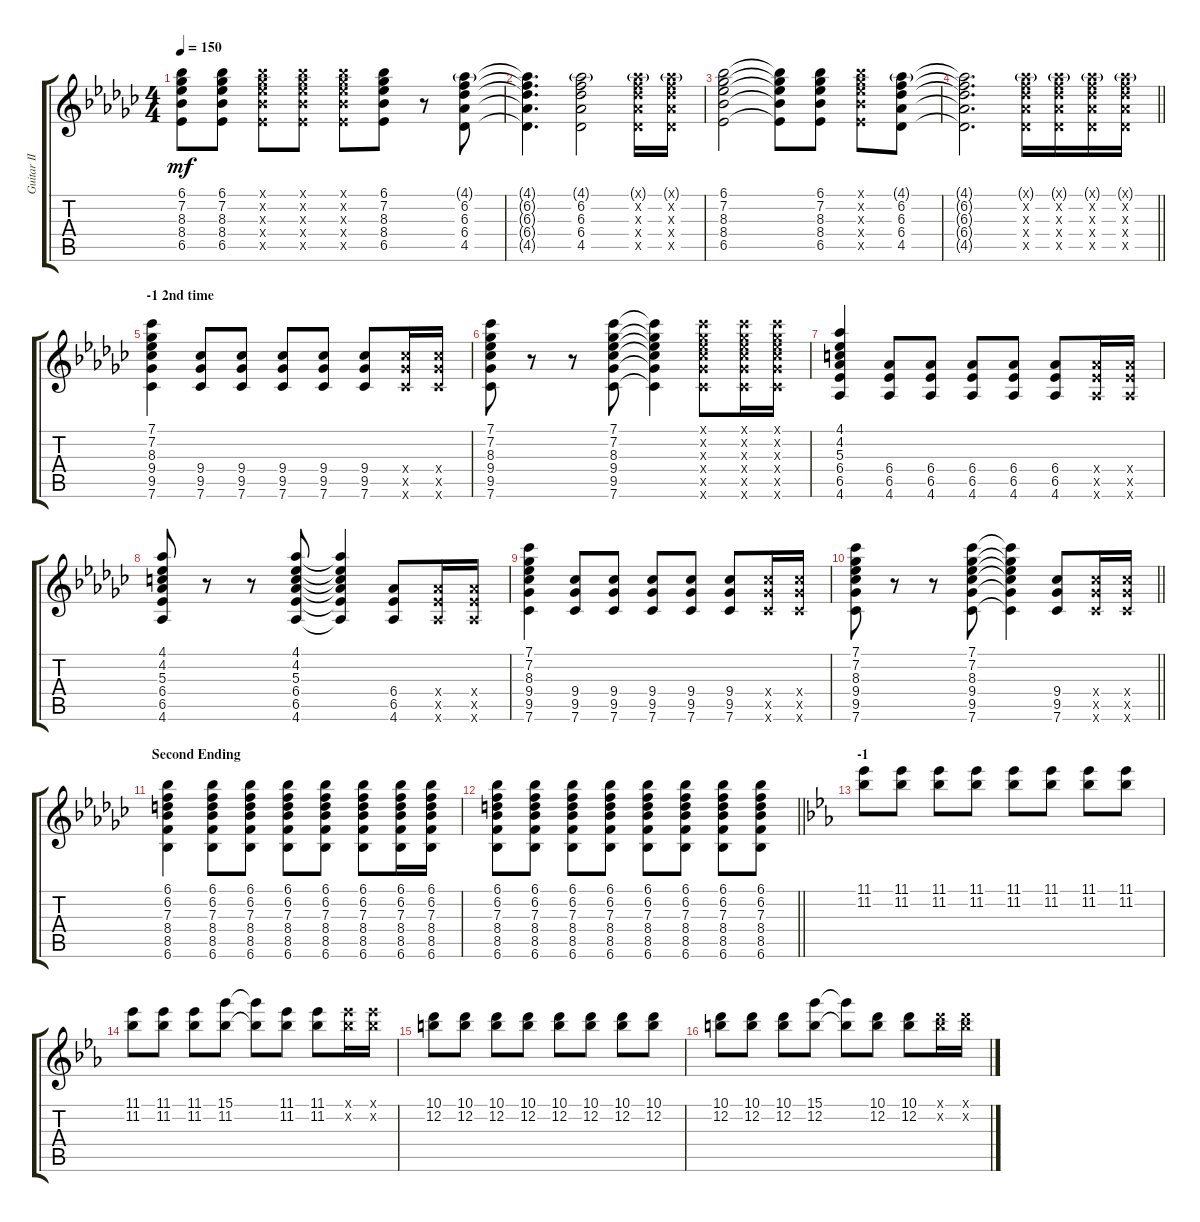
\track ("Guitar II" "Guitar II") {instrument distortionguitar}
\staff {score tabs}
\tuning (E4 B3 G3 D3 A2 E2) {hide}
\ts (4 4)
\tempo 150
\clef g2
\ks ebminor
(6.1 7.2 8.3 8.4 6.5).8{dy mf} (6.1 7.2 8.3 8.4 6.5).8 (6.1{x} 7.2{x} 8.3{x} 8.4{x} 6.5{x}).8 (6.1{x} 7.2{x} 8.3{x} 8.4{x} 6.5{x}).8 (6.1{x} 7.2{x} 8.3{x} 8.4{x} 6.5{x}).8 (6.1 7.2 8.3 8.4 6.5).8 r.8 (4.1{g} 6.2 6.3 6.4 4.5).8 |
(4.1{t} 6.2{t} 6.3{t} 6.4{t} 4.5{t}).4{d} (4.1{g} 6.2 6.3 6.4 4.5).2 (4.1{g x} 6.2{x} 6.3{x} 6.4{x} 4.5{x}).16 (4.1{g x} 6.2{x} 6.3{x} 6.4{x} 4.5{x}).16 |
(6.1 7.2 8.3 8.4 6.5).2 (6.1{t} 7.2{t} 8.3{t} 8.4{t} 6.5{t}).8 (6.1 7.2 8.3 8.4 6.5).8 (6.1{x} 7.2{x} 8.3{x} 8.4{x} 6.5{x}).8 (4.1{g} 6.2 6.3 6.4 4.5).8 |
\barLineRight lightlight
(4.1{t} 6.2{t} 6.3{t} 6.4{t} 4.5{t}).2{d} (4.1{g x} 6.2{x} 6.3{x} 6.4{x} 4.5{x}).16 (4.1{g x} 6.2{x} 6.3{x} 6.4{x} 4.5{x}).16 (4.1{g x} 6.2{x} 6.3{x} 6.4{x} 4.5{x}).16 (4.1{g x} 6.2{x} 6.3{x} 6.4{x} 4.5{x}).16 |
\section ("" "-1 2nd time")
(7.1 7.2 8.3 9.4 9.5 7.6).4 (9.4 9.5 7.6).8 (9.4 9.5 7.6).8 (9.4 9.5 7.6).8 (9.4 9.5 7.6).8 (9.4 9.5 7.6).8 (9.4{x} 9.5{x} 7.6{x}).16 (9.4{x} 9.5{x} 7.6{x}).16 |
(7.1 7.2 8.3 9.4 9.5 7.6).8 r.8 r.8 (7.1 7.2 8.3 9.4 9.5 7.6).8 (7.1{t} 7.2{t} 8.3{t} 9.4{t} 9.5{t} 7.6{t}).4 (7.1{x} 7.2{x} 8.3{x} 9.4{x} 9.5{x} 7.6{x}).8 (7.1{x} 7.2{x} 8.3{x} 9.4{x} 9.5{x} 7.6{x}).16 (7.1{x} 7.2{x} 8.3{x} 9.4{x} 9.5{x} 7.6{x}).16 |
(4.1 4.2 5.3 6.4 6.5 4.6).4 (6.4 6.5 4.6).8 (6.4 6.5 4.6).8 (6.4 6.5 4.6).8 (6.4 6.5 4.6).8 (6.4 6.5 4.6).8 (6.4{x} 6.5{x} 4.6{x}).16 (6.4{x} 6.5{x} 4.6{x}).16 |
(4.1 4.2 5.3 6.4 6.5 4.6).8 r.8 r.8 (4.1 4.2 5.3 6.4 6.5 4.6).8 (4.1{t} 4.2{t} 5.3{t} 6.4{t} 6.5{t} 4.6{t}).4 (6.4 6.5 4.6).8 (6.4{x} 6.5{x} 4.6{x}).16 (6.4{x} 6.5{x} 4.6{x}).16 |
(7.1 7.2 8.3 9.4 9.5 7.6).4 (9.4 9.5 7.6).8 (9.4 9.5 7.6).8 (9.4 9.5 7.6).8 (9.4 9.5 7.6).8 (9.4 9.5 7.6).8 (9.4{x} 9.5{x} 7.6{x}).16 (9.4{x} 9.5{x} 7.6{x}).16 |
\barLineRight lightlight
(7.1 7.2 8.3 9.4 9.5 7.6).8 r.8 r.8 (7.1 7.2 8.3 9.4 9.5 7.6).8 (7.1{t} 7.2{t} 8.3{t} 9.4{t} 9.5{t} 7.6{t}).4 (9.4 9.5 7.6).8 (9.4{x} 9.5{x} 7.6{x}).16 (9.4{x} 9.5{x} 7.6{x}).16 |
\section ("" "Second Ending")
(6.1 6.2 7.3 8.4 8.5 6.6).4 (6.1 6.2 7.3 8.4 8.5 6.6).8 (6.1 6.2 7.3 8.4 8.5 6.6).8 (6.1 6.2 7.3 8.4 8.5 6.6).8 (6.1 6.2 7.3 8.4 8.5 6.6).8 (6.1 6.2 7.3 8.4 8.5 6.6).8 (6.1 6.2 7.3 8.4 8.5 6.6).16 (6.1 6.2 7.3 8.4 8.5 6.6).16 |
\barLineRight lightlight
(6.1 6.2 7.3 8.4 8.5 6.6).8 (6.1 6.2 7.3 8.4 8.5 6.6).8 (6.1 6.2 7.3 8.4 8.5 6.6).8 (6.1 6.2 7.3 8.4 8.5 6.6).8 (6.1 6.2 7.3 8.4 8.5 6.6).8 (6.1 6.2 7.3 8.4 8.5 6.6).8 (6.1 6.2 7.3 8.4 8.5 6.6).8 (6.1 6.2 7.3 8.4 8.5 6.6).8 |
\section ("" "-1")
\ks eb
(11.1 11.2).8 (11.1 11.2).8 (11.1 11.2).8 (11.1 11.2).8 (11.1 11.2).8 (11.1 11.2).8 (11.1 11.2).8 (11.1 11.2).8 |
(11.1 11.2).8 (11.1 11.2).8 (11.1 11.2).8 (15.1 11.2).8 (15.1{t} 11.2{t}).8 (11.1 11.2).8 (11.1 11.2).8 (11.1{x} 11.2{x}).16 (11.1{x} 11.2{x}).16 |
(10.1 12.2).8 (10.1 12.2).8 (10.1 12.2).8 (10.1 12.2).8 (10.1 12.2).8 (10.1 12.2).8 (10.1 12.2).8 (10.1 12.2).8 |
(10.1 12.2).8 (10.1 12.2).8 (10.1 12.2).8 (15.1 12.2).8 (15.1{t} 12.2{t}).8 (10.1 12.2).8 (10.1 12.2).8 (10.1{x} 12.2{x}).16 (10.1{x} 12.2{x}).16
